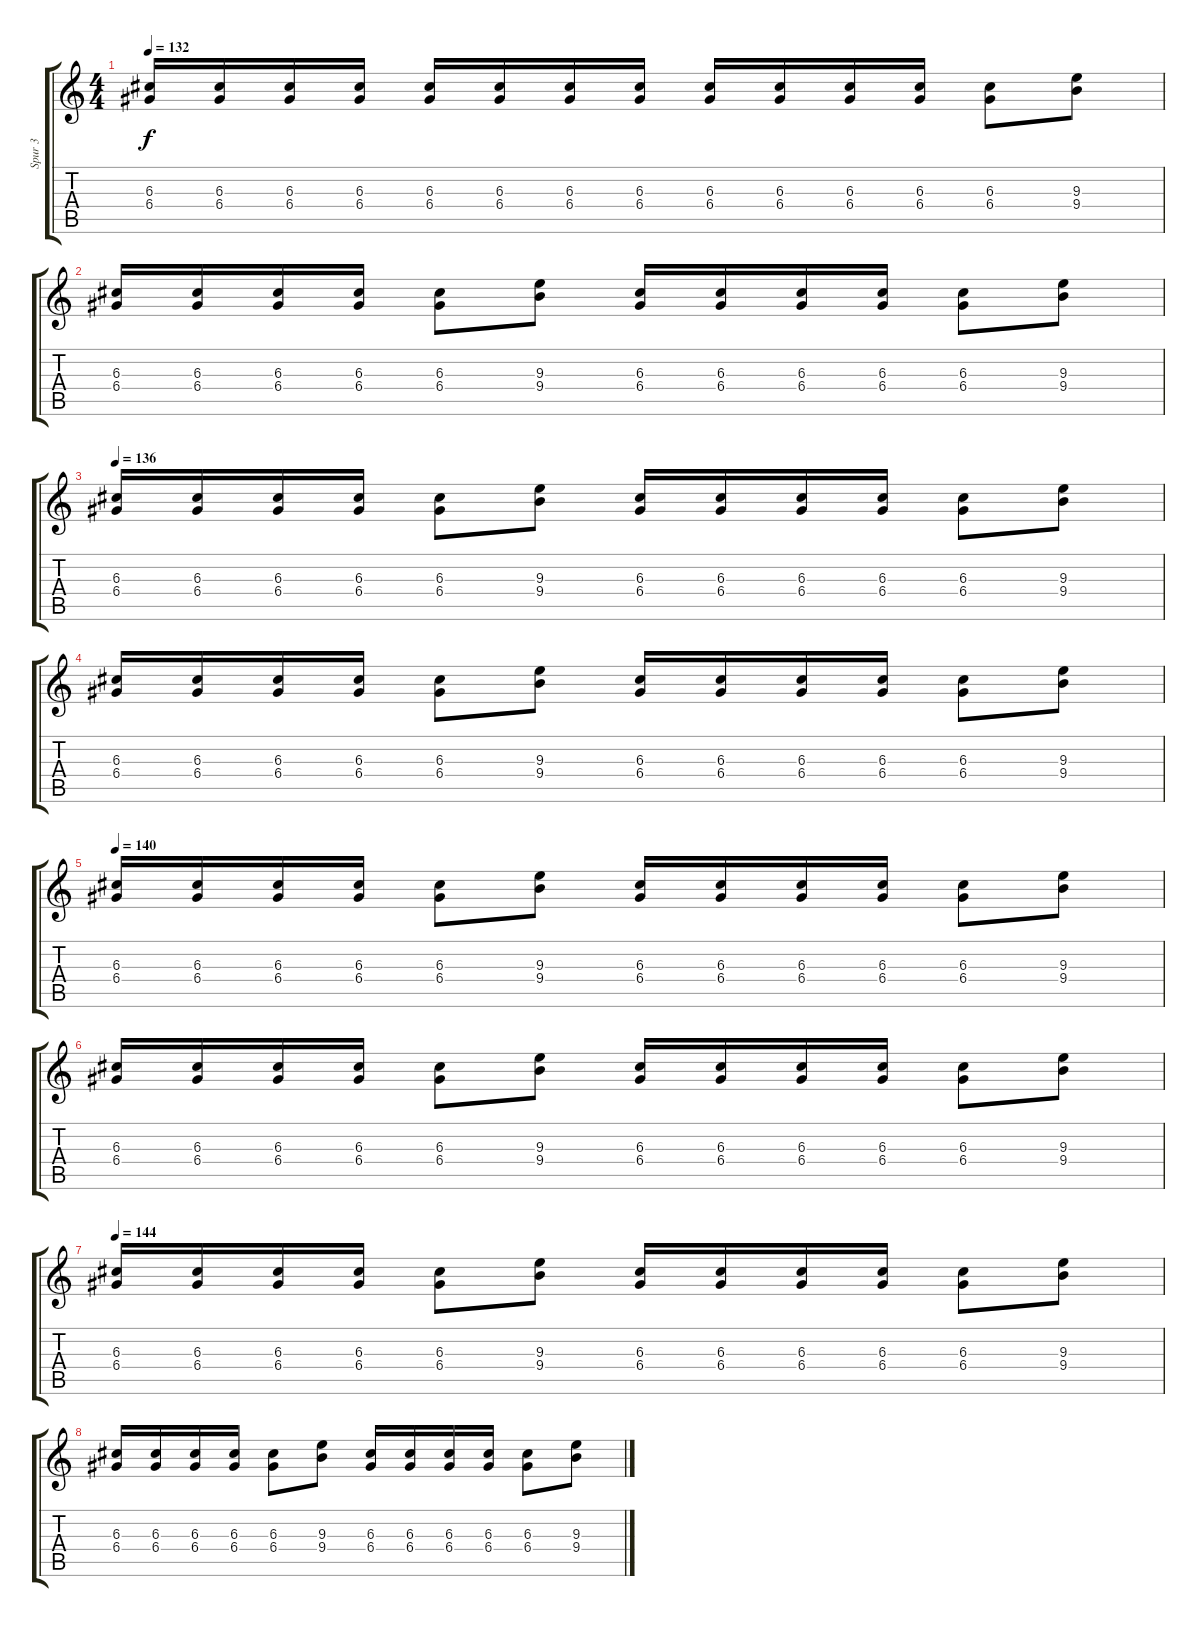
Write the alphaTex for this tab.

\track ("Spur 3" "Spur 3") {instrument overdrivenguitar}
\staff {score tabs}
\tuning (E4 B3 G3 D3 A2 E2) {hide}
\ts (4 4)
\tempo 132
\clef g2
\ks c
(6.3 6.4).16{dy f} (6.3 6.4).16 (6.3 6.4).16 (6.3 6.4).16 (6.3 6.4).16 (6.3 6.4).16 (6.3 6.4).16 (6.3 6.4).16 (6.3 6.4).16 (6.3 6.4).16 (6.3 6.4).16 (6.3 6.4).16 (6.3 6.4).8 (9.3 9.4).8 |
(6.3 6.4).16 (6.3 6.4).16 (6.3 6.4).16 (6.3 6.4).16 (6.3 6.4).8 (9.3 9.4).8 (6.3 6.4).16 (6.3 6.4).16 (6.3 6.4).16 (6.3 6.4).16 (6.3 6.4).8 (9.3 9.4).8 |
\tempo 136
(6.3 6.4).16 (6.3 6.4).16 (6.3 6.4).16 (6.3 6.4).16 (6.3 6.4).8 (9.3 9.4).8 (6.3 6.4).16 (6.3 6.4).16 (6.3 6.4).16 (6.3 6.4).16 (6.3 6.4).8 (9.3 9.4).8 |
(6.3 6.4).16 (6.3 6.4).16 (6.3 6.4).16 (6.3 6.4).16 (6.3 6.4).8 (9.3 9.4).8 (6.3 6.4).16 (6.3 6.4).16 (6.3 6.4).16 (6.3 6.4).16 (6.3 6.4).8 (9.3 9.4).8 |
\tempo 140
(6.3 6.4).16 (6.3 6.4).16 (6.3 6.4).16 (6.3 6.4).16 (6.3 6.4).8 (9.3 9.4).8 (6.3 6.4).16 (6.3 6.4).16 (6.3 6.4).16 (6.3 6.4).16 (6.3 6.4).8 (9.3 9.4).8 |
(6.3 6.4).16 (6.3 6.4).16 (6.3 6.4).16 (6.3 6.4).16 (6.3 6.4).8 (9.3 9.4).8 (6.3 6.4).16 (6.3 6.4).16 (6.3 6.4).16 (6.3 6.4).16 (6.3 6.4).8 (9.3 9.4).8 |
\tempo 144
(6.3 6.4).16 (6.3 6.4).16 (6.3 6.4).16 (6.3 6.4).16 (6.3 6.4).8 (9.3 9.4).8 (6.3 6.4).16 (6.3 6.4).16 (6.3 6.4).16 (6.3 6.4).16 (6.3 6.4).8 (9.3 9.4).8 |
(6.3 6.4).16 (6.3 6.4).16 (6.3 6.4).16 (6.3 6.4).16 (6.3 6.4).8 (9.3 9.4).8 (6.3 6.4).16 (6.3 6.4).16 (6.3 6.4).16 (6.3 6.4).16 (6.3 6.4).8 (9.3 9.4).8
